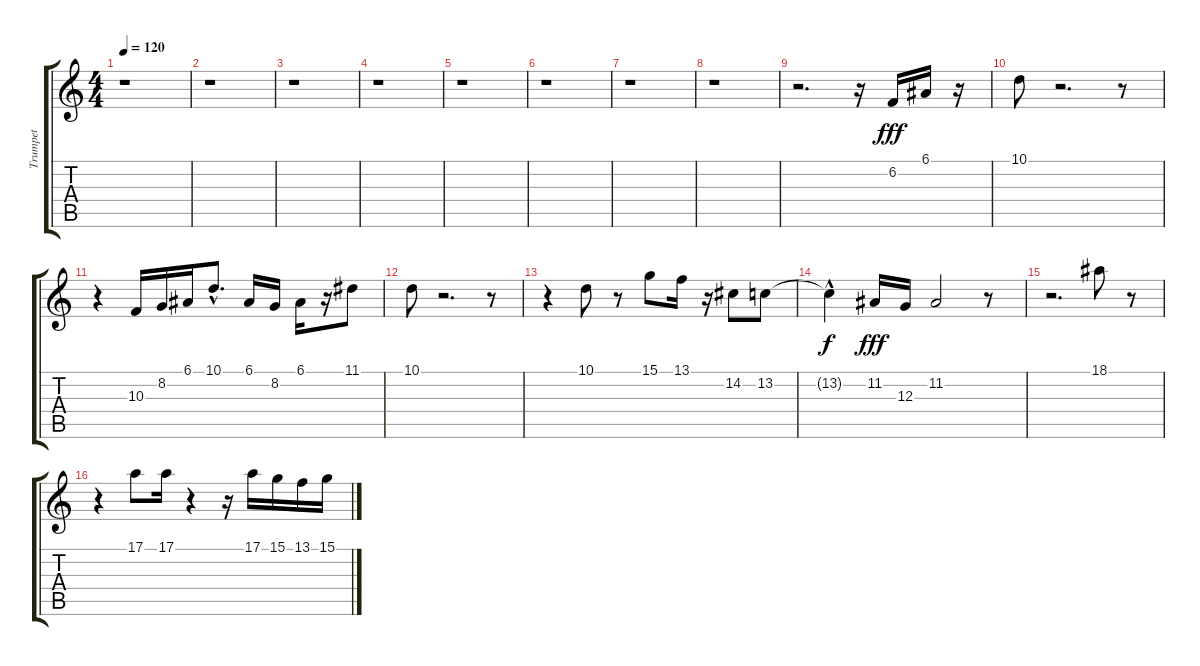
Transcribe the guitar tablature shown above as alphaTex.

\track ("Trumpet" "Trumpet") {instrument trumpet}
\staff {score tabs}
\tuning (E4 B3 G3 D3 A2 E2) {hide}
\ts (4 4)
\tempo 120
\clef g2
\ks c
r.1{dy fff instrument trumpet} |
r.1 |
r.1 |
r.1 |
r.1 |
r.1 |
r.1 |
r.1 |
r.2{d} r.16 6.2.16 6.1.16 r.16 |
10.1.8 r.2{d} r.8 |
r.4 10.3.16 8.2.16 6.1.16 10.1{hac}.8{d} 6.1.16 8.2.16 6.1.16 r.16 11.1.8 |
10.1.8 r.2{d} r.8 |
r.4 10.1.8 r.8 15.1.8 13.1.16 r.16 14.2.8 13.2.8 |
13.2{hac t}.4{dy f} 11.2.16{dy fff} 12.3.16 11.2.2 r.8 |
r.2{d} 18.1.8 r.8 |
r.4 17.1.8 17.1.16 r.4 r.16 17.1.16 15.1.16 13.1.16 15.1.16
